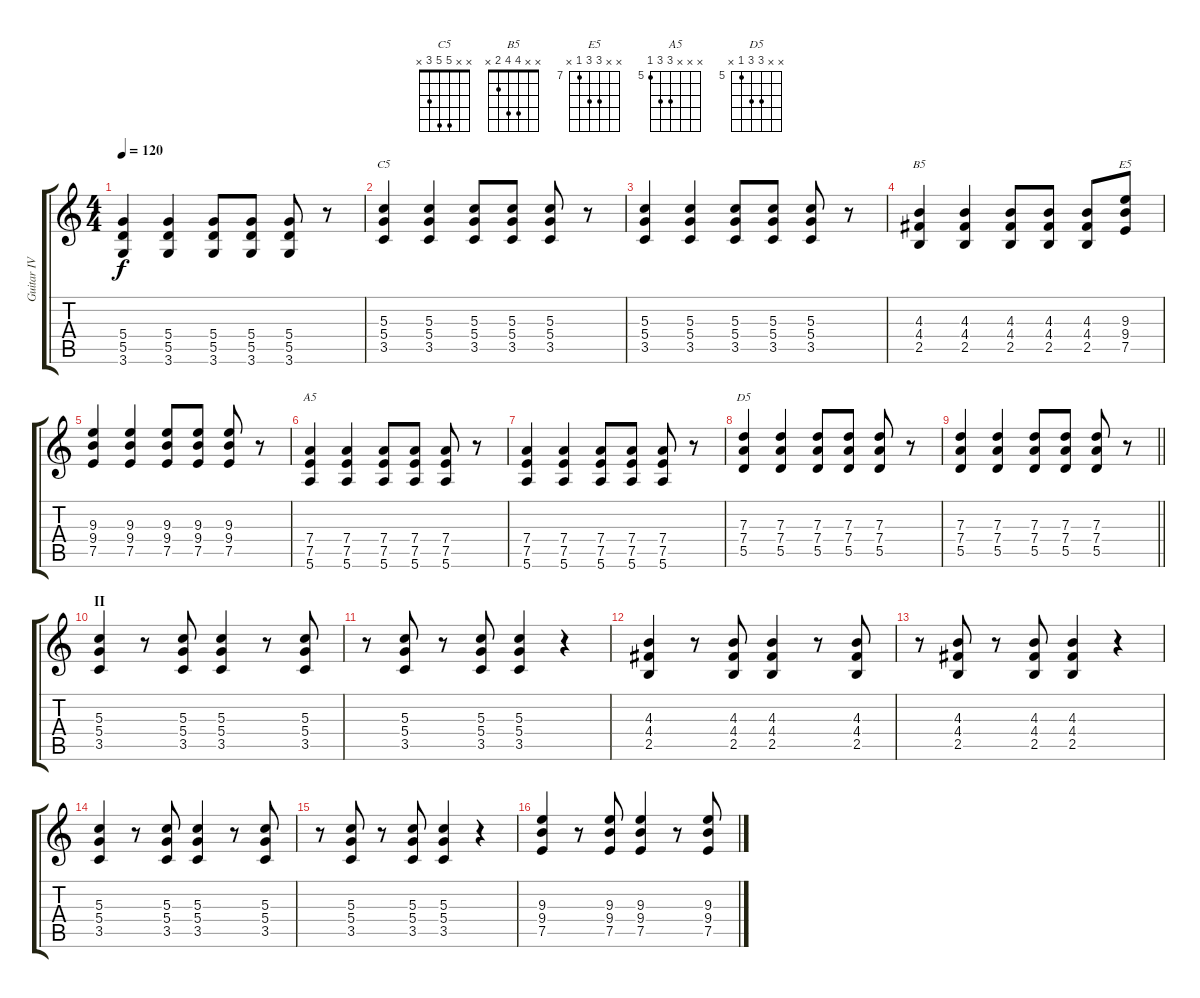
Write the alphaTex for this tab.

\track ("Guitar IV" "Guitar IV") {instrument electricguitarclean}
\staff {score tabs}
\tuning (E4 B3 G3 D3 A2 E2) {hide}
\chord ("C5" x x 5 5 3 x)
\chord ("B5" x x 4 4 2 x)
\chord ("E5" x x 9 9 7 x) {firstfret 7}
\chord ("A5" x x x 7 7 5) {firstfret 5}
\chord ("D5" x x 7 7 5 x) {firstfret 5}
\ts (4 4)
\tempo 120
\clef g2
\ks c
(5.4 5.5 3.6).4{dy f} (5.4 5.5 3.6).4 (5.4 5.5 3.6).8 (5.4 5.5 3.6).8 (5.4 5.5 3.6).8 r.8 |
(5.3 5.4 3.5).4{ch "C5"} (5.3 5.4 3.5).4 (5.3 5.4 3.5).8 (5.3 5.4 3.5).8 (5.3 5.4 3.5).8 r.8 |
(5.3 5.4 3.5).4 (5.3 5.4 3.5).4 (5.3 5.4 3.5).8 (5.3 5.4 3.5).8 (5.3 5.4 3.5).8 r.8 |
(4.3 4.4 2.5).4{ch "B5"} (4.3 4.4 2.5).4 (4.3 4.4 2.5).8 (4.3 4.4 2.5).8 (4.3 4.4 2.5).8 (9.3 9.4 7.5).8{ch "E5"} |
(9.3 9.4 7.5).4 (9.3 9.4 7.5).4 (9.3 9.4 7.5).8 (9.3 9.4 7.5).8 (9.3 9.4 7.5).8 r.8 |
(7.4 7.5 5.6).4{ch "A5"} (7.4 7.5 5.6).4 (7.4 7.5 5.6).8 (7.4 7.5 5.6).8 (7.4 7.5 5.6).8 r.8 |
(7.4 7.5 5.6).4 (7.4 7.5 5.6).4 (7.4 7.5 5.6).8 (7.4 7.5 5.6).8 (7.4 7.5 5.6).8 r.8 |
(7.3 7.4 5.5).4{ch "D5"} (7.3 7.4 5.5).4 (7.3 7.4 5.5).8 (7.3 7.4 5.5).8 (7.3 7.4 5.5).8 r.8 |
\barLineRight lightlight
(7.3 7.4 5.5).4 (7.3 7.4 5.5).4 (7.3 7.4 5.5).8 (7.3 7.4 5.5).8 (7.3 7.4 5.5).8 r.8 |
\section ("" "II")
(5.3 5.4 3.5).4 r.8 (5.3 5.4 3.5).8 (5.3 5.4 3.5).4 r.8 (5.3 5.4 3.5).8 |
r.8 (5.3 5.4 3.5).8 r.8 (5.3 5.4 3.5).8 (5.3 5.4 3.5).4 r.4 |
(4.3 4.4 2.5).4 r.8 (4.3 4.4 2.5).8 (4.3 4.4 2.5).4 r.8 (4.3 4.4 2.5).8 |
r.8 (4.3 4.4 2.5).8 r.8 (4.3 4.4 2.5).8 (4.3 4.4 2.5).4 r.4 |
(5.3 5.4 3.5).4 r.8 (5.3 5.4 3.5).8 (5.3 5.4 3.5).4 r.8 (5.3 5.4 3.5).8 |
r.8 (5.3 5.4 3.5).8 r.8 (5.3 5.4 3.5).8 (5.3 5.4 3.5).4 r.4 |
(9.3 9.4 7.5).4 r.8 (9.3 9.4 7.5).8 (9.3 9.4 7.5).4 r.8 (9.3 9.4 7.5).8
